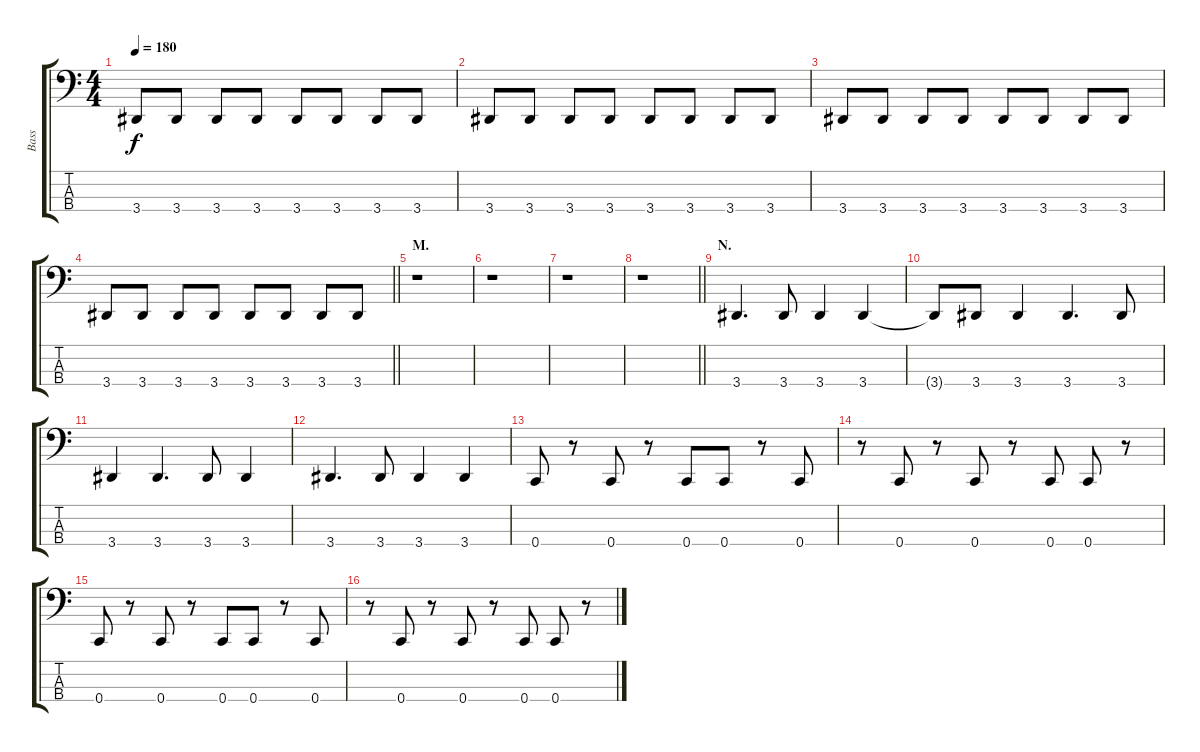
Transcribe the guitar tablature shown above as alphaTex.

\track ("Bass" "Bass") {instrument electricbasspick}
\staff {score tabs}
\tuning (F2 C2 G1 C1) {hide}
\ts (4 4)
\tempo 180
\clef f4
\ks c
3.4.8{dy f} 3.4.8 3.4.8 3.4.8 3.4.8 3.4.8 3.4.8 3.4.8 |
3.4.8 3.4.8 3.4.8 3.4.8 3.4.8 3.4.8 3.4.8 3.4.8 |
3.4.8 3.4.8 3.4.8 3.4.8 3.4.8 3.4.8 3.4.8 3.4.8 |
\barLineRight lightlight
3.4.8 3.4.8 3.4.8 3.4.8 3.4.8 3.4.8 3.4.8 3.4.8 |
\section ("" "M.")
r.1 |
r.1 |
r.1 |
\barLineRight lightlight
r.1 |
\section ("" "N.")
3.4.4{d} 3.4.8 3.4.4 3.4.4 |
3.4{t}.8 3.4.8 3.4.4 3.4.4{d} 3.4.8 |
3.4.4 3.4.4{d} 3.4.8 3.4.4 |
3.4.4{d} 3.4.8 3.4.4 3.4.4 |
0.4.8 r.8 0.4.8 r.8 0.4.8 0.4.8 r.8 0.4.8 |
r.8 0.4.8 r.8 0.4.8 r.8 0.4.8 0.4.8 r.8 |
0.4.8 r.8 0.4.8 r.8 0.4.8 0.4.8 r.8 0.4.8 |
r.8 0.4.8 r.8 0.4.8 r.8 0.4.8 0.4.8 r.8
